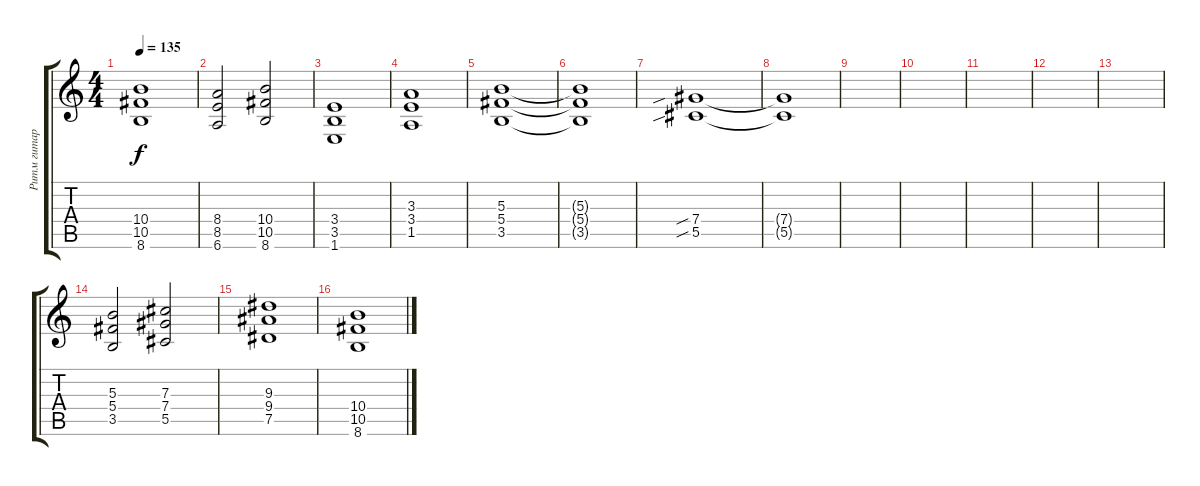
\track ("Ритм гитара" "Ритм гитар") {instrument distortionguitar}
\staff {score tabs}
\tuning (Eb4 Bb3 Gb3 Db3 Ab2 Eb2) {hide}
\ts (4 4)
\tempo 135
\clef g2
\ks c
(10.4 10.5 8.6).1{dy f} |
(8.4 8.5 6.6).2 (10.4 10.5 8.6).2 |
(3.4 3.5 1.6).1 |
(3.3 3.4 1.5).1 |
(5.3 5.4 3.5).1{volume 12} |
(5.3{t} 5.4{t} 3.5{t}).1 |
(7.4{sib} 5.5{sib}).1{volume 0} |
(7.4{t} 5.5{t}).1 |
|
|
|
|
|
(5.3 5.4 3.5).2{volume 13} (7.3 7.4 5.5).2 |
(9.3 9.4 7.5).1 |
(10.4 10.5 8.6).1
